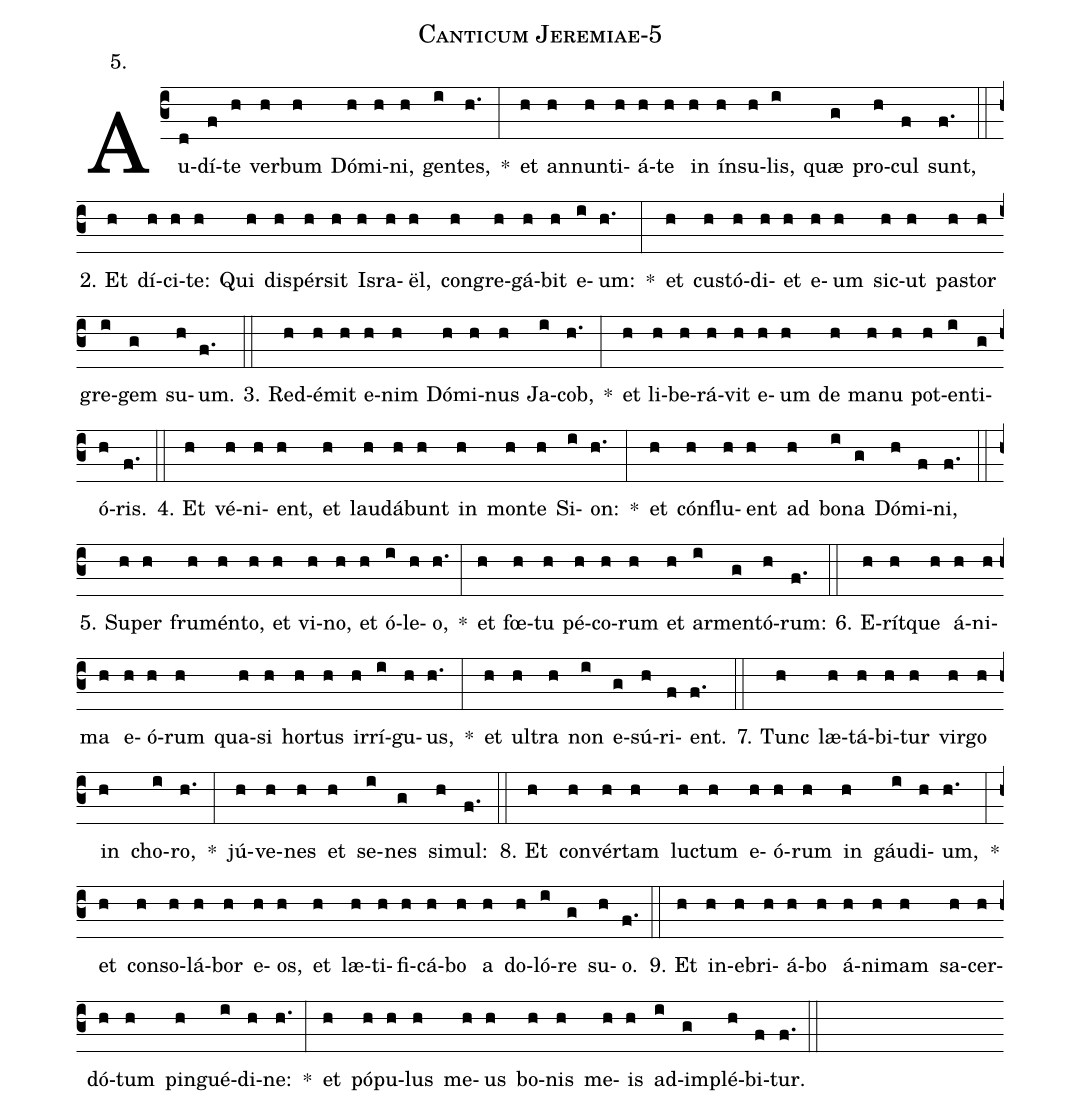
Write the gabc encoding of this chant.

name: Canticum Jeremiae-5;
annotation: 5.;
%%
(c3)Au(d)dí(f)te(h) ver(h)bum(h) Dó(h)mi(h)ni,(h) gen(i)tes,(h.) *(:) et(h) an(h)nun(h)ti(h)á(h)te(h) in(h) ín(h)su(h)lis,(i) quæ(g) pro(h)cul(f) sunt,(f.) (::)
2. Et(h) dí(h)ci(h)te:(h) Qui(h) di(h)spér(h)sit(h) Is(h)ra(h)ël,(h) con(h)gre(h)gá(h)bit(h) e(i)um:(h.) *(:) et(h) cus(h)tó(h)di(h)et(h) e(h)um(h) sic(h)ut(h) pas(h)tor(h) gre(i)gem(g) su(h)um.(f.) (::)
3. Red(h)é(h)mit(h) e(h)nim(h) Dó(h)mi(h)nus(h) Ja(i)cob,(h.) *(:) et(h) li(h)be(h)rá(h)vit(h) e(h)um(h) de(h) ma(h)nu(h) pot(h)en(i)ti(g)ó(h)ris.(f.) (::)
4. Et(h) vé(h)ni(h)ent,(h) et(h) lau(h)dá(h)bunt(h) in(h) mon(h)te(h) Si(i)on:(h.) *(:) et(h) cón(h)flu(h)ent(h) ad(h) bo(i)na(g) Dó(h)mi(f)ni,(f.) (::)
5. Su(h)per(h) fru(h)mén(h)to,(h) et(h) vi(h)no,(h) et(h) ó(i)le(h)o,(h.) *(:) et(h) fœ(h)tu(h) pé(h)co(h)rum(h) et(h) ar(i)men(g)tó(h)rum:(f.) (::)
6. E(h)rít(h)que(h) á(h)ni(h)ma(h) e(h)ó(h)rum(h) qua(h)si(h) hor(h)tus(h) ir(h)rí(i)gu(h)us,(h.) *(:) et(h) ul(h)tra(h) non(i) e(g)sú(h)ri(f)ent.(f.) (::)
7. Tunc(h) læ(h)tá(h)bi(h)tur(h) vir(h)go(h) in(h) cho(i)ro,(h.) *(:) jú(h)ve(h)nes(h) et(h) se(i)nes(g) si(h)mul:(f.) (::)
8. Et(h) con(h)vér(h)tam(h) luc(h)tum(h) e(h)ó(h)rum(h) in(h) gáu(i)di(h)um,(h.) *(:) et(h) con(h)so(h)lá(h)bor(h) e(h)os,(h) et(h) læ(h)ti(h)fi(h)cá(h)bo(h) a(h) do(h)ló(i)re(g) su(h)o.(f.) (::)
9. Et(h) in(h)e(h)bri(h)á(h)bo(h) á(h)ni(h)mam(h) sa(h)cer(h)dó(h)tum(h) pin(h)gué(i)di(h)ne:(h.) *(:) et(h) pó(h)pu(h)lus(h) me(h)us(h) bo(h)nis(h) me(h)is(h) ad(i)im(g)plé(h)bi(f)tur.(f.) (::)
